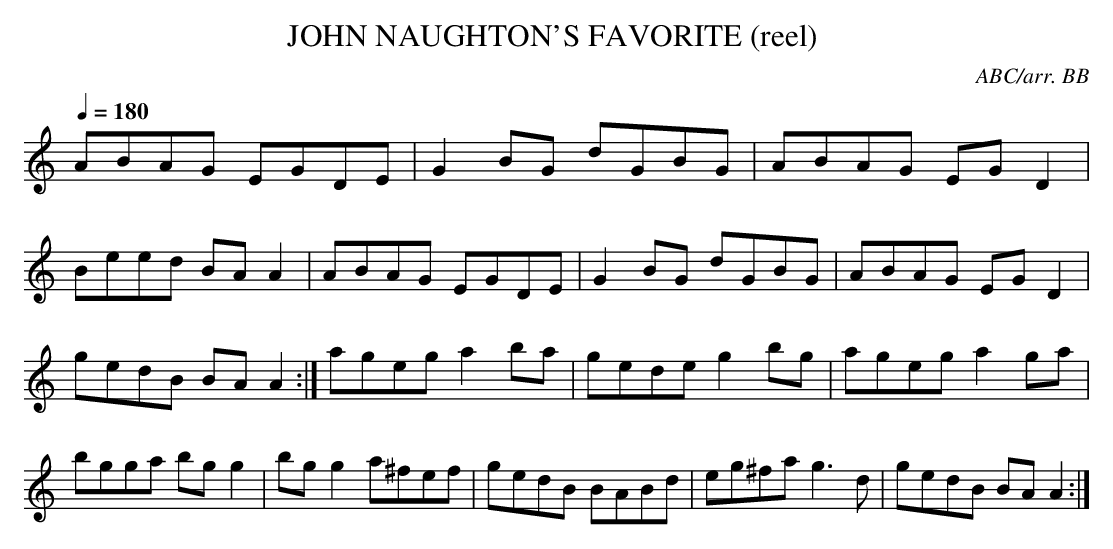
X:1
T:JOHN NAUGHTON'S FAVORITE (reel) \
C:ABC/arr. BB\
M:4/4\
L:1/8\
Q:1/4=180\
K:Am\
ABAG EGDE|G2BG dGBG|ABAG EGD2|Beed BAA2|\
ABAG EGDE|G2 BG dGBG|ABAG EG D2|gedB BA A2 :|\
ageg a2 ba|gede g2 bg|ageg a2 ga|bgga bg g2|\
bg g2 a^fef|gedB BABd|eg^fa g3 d|gedB BA A2 :|\
\
\
